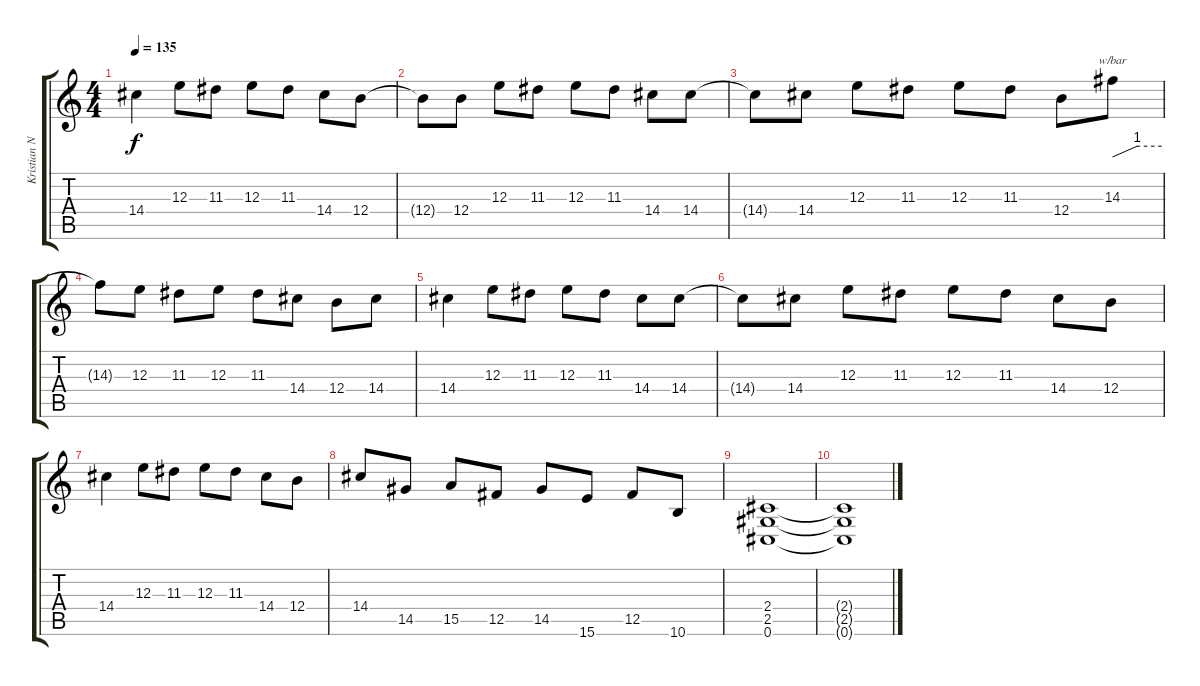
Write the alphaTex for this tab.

\track ("Kristian Niemann" "Kristian N") {instrument distortionguitar}
\staff {score tabs}
\tuning (Db4 Ab3 E3 B2 Gb2 Db2) {hide}
\ts (4 4)
\tempo 135
\clef g2
\ks c
14.4.4{dy f} 12.3.8 11.3.8 12.3.8 11.3.8 14.4.8 12.4.8 |
12.4{t}.8 12.4.8 12.3.8 11.3.8 12.3.8 11.3.8 14.4.8 14.4.8 |
14.4{t}.8 14.4.8 12.3.8 11.3.8 12.3.8 11.3.8 12.4.8 14.3.8{tbe (custom default 0 0 30 4 60 4)} |
14.3{t}.8 12.3.8 11.3.8 12.3.8 11.3.8 14.4.8 12.4.8 14.4.8 |
14.4.4 12.3.8 11.3.8 12.3.8 11.3.8 14.4.8 14.4.8 |
14.4{t}.8 14.4.8 12.3.8 11.3.8 12.3.8 11.3.8 14.4.8 12.4.8 |
14.4.4 12.3.8 11.3.8 12.3.8 11.3.8 14.4.8 12.4.8 |
14.4.8 14.5.8 15.5.8 12.5.8 14.5.8 15.6.8 12.5.8 10.6.8 |
(2.4 2.5 0.6).1{volume 0} |
(2.4{t} 2.5{t} 0.6{t}).1
